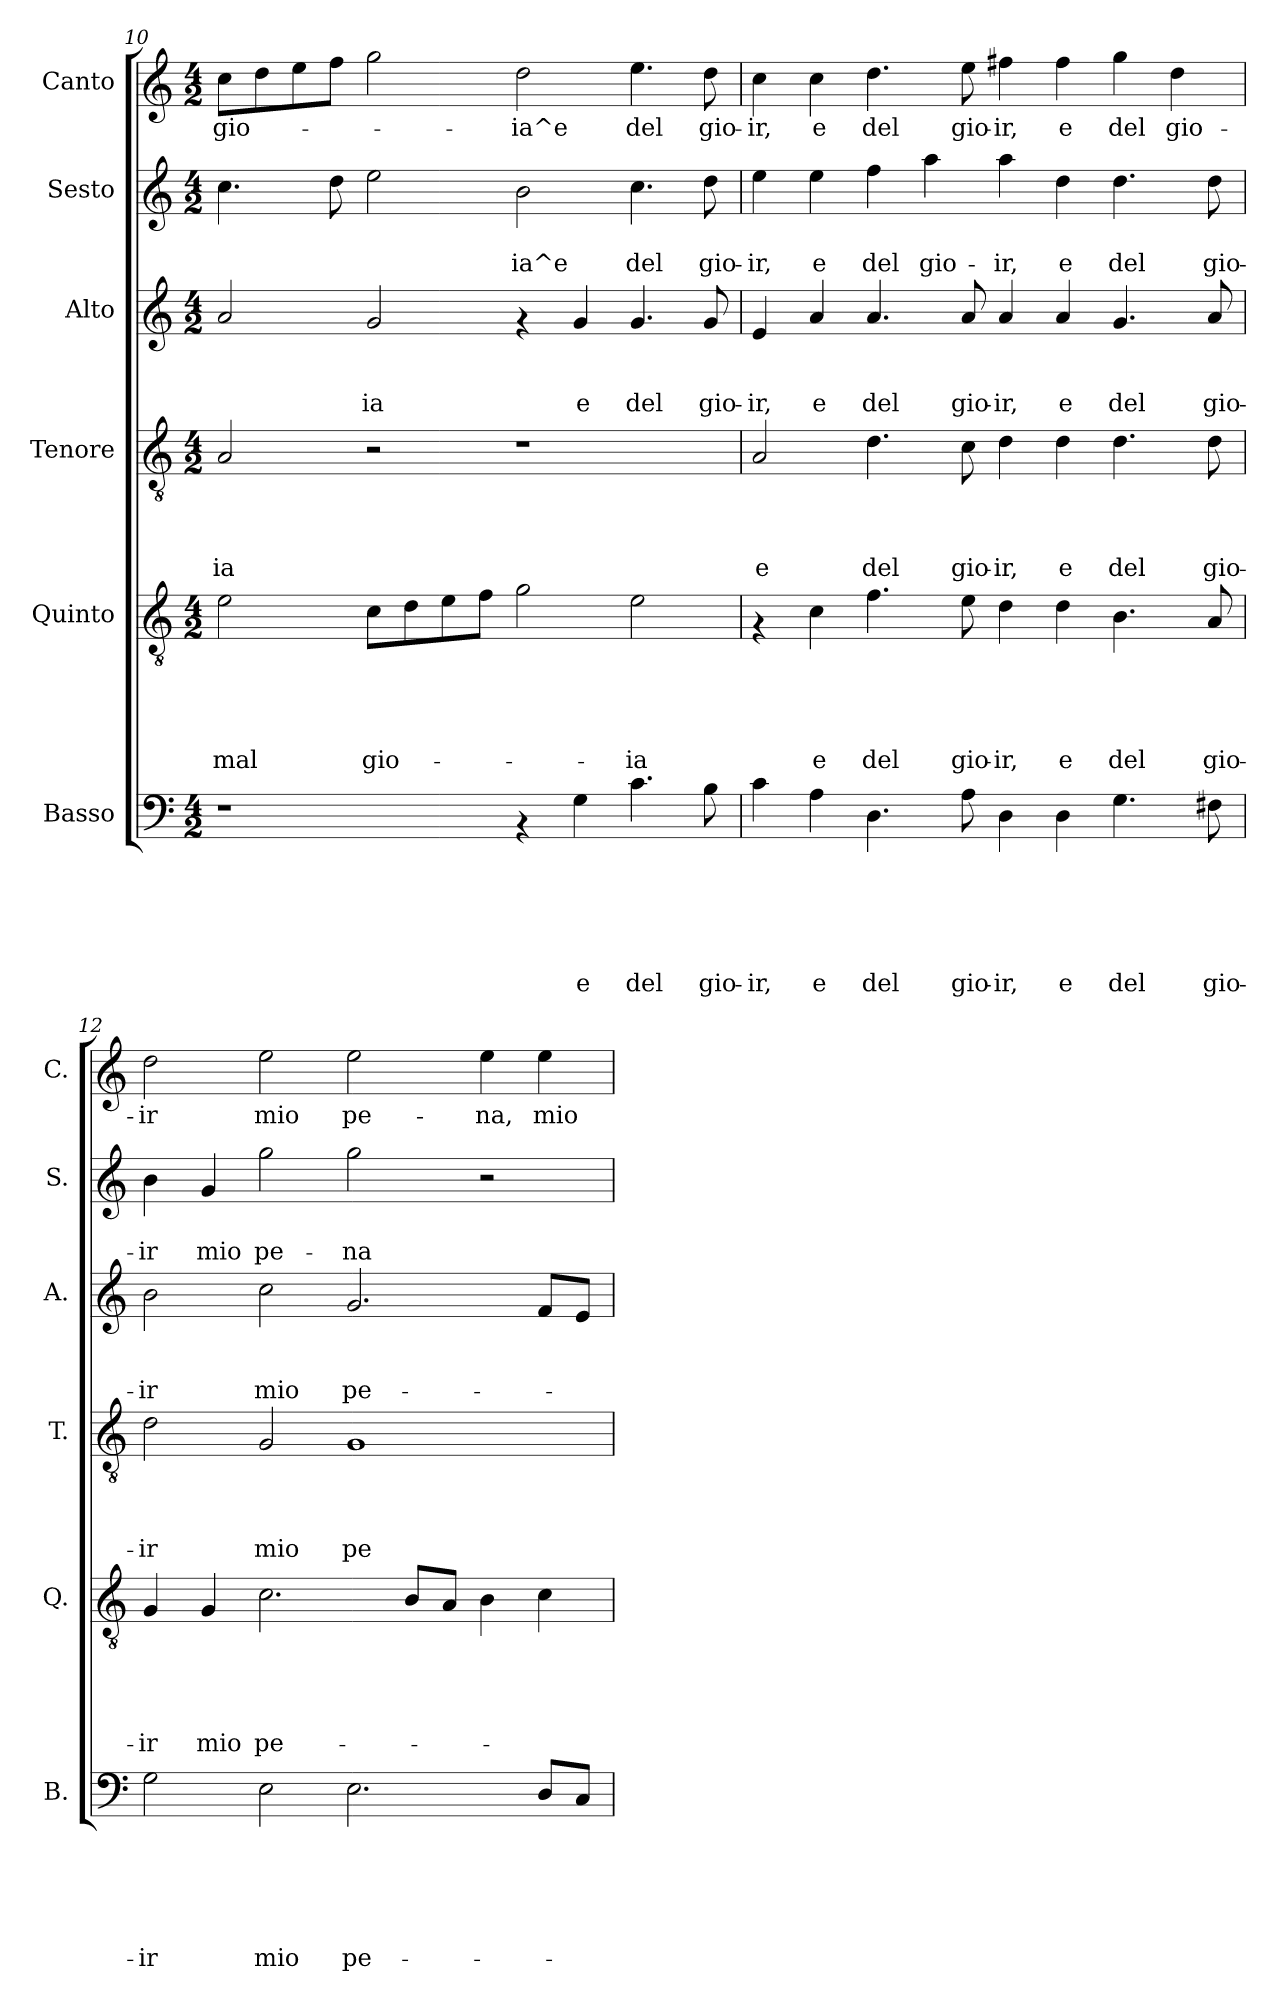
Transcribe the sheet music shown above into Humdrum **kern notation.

**kern	**text	**text	**text	**text	**text	**text	**kern	**text	**text	**text	**text	**text	**kern	**text	**text	**text	**text	**kern	**text	**text	**text	**kern	**text	**text	**kern	**text
*part6	*part6	*part6	*part6	*part6	*part6	*part6	*part5	*part5	*part5	*part5	*part5	*part5	*part4	*part4	*part4	*part4	*part4	*part3	*part3	*part3	*part3	*part2	*part2	*part2	*part1	*part1
*staff6	*staff6	*staff6	*staff6	*staff6	*staff6	*staff6	*staff5	*staff5	*staff5	*staff5	*staff5	*staff5	*staff4	*staff4	*staff4	*staff4	*staff4	*staff3	*staff3	*staff3	*staff3	*staff2	*staff2	*staff2	*staff1	*staff1
*I"Basso	*	*	*	*	*	*	*I"Quinto	*	*	*	*	*	*I"Tenore	*	*	*	*	*I"Alto	*	*	*	*I"Sesto	*	*	*I"Canto	*
*I'B.	*	*	*	*	*	*	*I'Q.	*	*	*	*	*	*I'T.	*	*	*	*	*I'A.	*	*	*	*I'S.	*	*	*I'C.	*
*clefF4	*	*	*	*	*	*	*clefGv2	*	*	*	*	*	*clefGv2	*	*	*	*	*clefG2	*	*	*	*clefG2	*	*	*clefG2	*
*k[]	*	*	*	*	*	*	*k[]	*	*	*	*	*	*k[]	*	*	*	*	*k[]	*	*	*	*k[]	*	*	*k[]	*
*C:	*	*	*	*	*	*	*C:	*	*	*	*	*	*C:	*	*	*	*	*C:	*	*	*	*C:	*	*	*C:	*
*M4/2	*	*	*	*	*	*	*M4/2	*	*	*	*	*	*M4/2	*	*	*	*	*M4/2	*	*	*	*M4/2	*	*	*M4/2	*
=10	=10	=10	=10	=10	=10	=10	=10	=10	=10	=10	=10	=10	=10	=10	=10	=10	=10	=10	=10	=10	=10	=10	=10	=10	=10	=10
!	!	!	!	!	!	!	!	!	!	!	!	!LO:LY:b	!	!	!	!	!LO:LY:b	!	!	!	!	!	!	!	!	!LO:LY:b
1r	.	.	.	.	.	.	2e\	.	.	.	.	mal	2A/	.	.	.	-ia	2a/	.	.	.	4.cc\	.	.	8cc\L	gio-
.	.	.	.	.	.	.	.	.	.	.	.	.	.	.	.	.	.	.	.	.	.	.	.	.	8dd\	.
.	.	.	.	.	.	.	.	.	.	.	.	.	.	.	.	.	.	.	.	.	.	.	.	.	8ee\	.
.	.	.	.	.	.	.	.	.	.	.	.	.	.	.	.	.	.	.	.	.	.	8dd\	.	.	8ff\J	.
!	!	!	!	!	!	!	!	!	!	!	!	!LO:LY:b	!	!	!	!	!	!	!	!	!LO:LY:b	!	!	!	!	!
.	.	.	.	.	.	.	8c\L	.	.	.	.	gio-	2r	.	.	.	.	2g/	.	.	-ia	2ee\	.	.	2gg\	.
.	.	.	.	.	.	.	8d\	.	.	.	.	.	.	.	.	.	.	.	.	.	.	.	.	.	.	.
.	.	.	.	.	.	.	8e\	.	.	.	.	.	.	.	.	.	.	.	.	.	.	.	.	.	.	.
.	.	.	.	.	.	.	8f\J	.	.	.	.	.	.	.	.	.	.	.	.	.	.	.	.	.	.	.
!	!	!	!	!	!	!	!	!	!	!	!	!	!	!	!	!	!	!	!	!	!	!	!	!LO:LY:b	!	!LO:LY:b
4rAA	.	.	.	.	.	.	2g\	.	.	.	.	.	1r	.	.	.	.	4rf	.	.	.	2b\	.	-ia^e	2dd\	-ia^e
!	!	!	!	!	!	!LO:LY:b	!	!	!	!	!	!	!	!	!	!	!	!	!	!	!LO:LY:b	!	!	!	!	!
4G\	.	.	.	.	.	e	.	.	.	.	.	.	.	.	.	.	.	4g/	.	.	e	.	.	.	.	.
!	!	!	!	!	!	!LO:LY:b	!	!	!	!	!	!LO:LY:b	!	!	!	!	!	!	!	!	!LO:LY:b	!	!	!LO:LY:b	!	!LO:LY:b
4.c\	.	.	.	.	.	del	2e\	.	.	.	.	-ia	.	.	.	.	.	4.g/	.	.	del	4.cc\	.	del	4.ee\	del
!	!	!	!	!	!	!LO:LY:b	!	!	!	!	!	!	!	!	!	!	!	!	!	!	!LO:LY:b	!	!	!LO:LY:b	!	!LO:LY:b
8B\	.	.	.	.	.	gio-	.	.	.	.	.	.	.	.	.	.	.	8g/	.	.	gio-	8dd\	.	gio-	8dd\	gio-
!!LO:PB:g=z
=11	=11	=11	=11	=11	=11	=11	=11	=11	=11	=11	=11	=11	=11	=11	=11	=11	=11	=11	=11	=11	=11	=11	=11	=11	=11	=11
!	!	!	!	!	!	!LO:LY:b	!	!	!	!	!	!	!	!	!	!	!LO:LY:b	!	!	!	!LO:LY:b	!	!	!LO:LY:b	!	!LO:LY:b
4c\	.	.	.	.	.	-ir,	4rF	.	.	.	.	.	2A/	.	.	.	e	4e/	.	.	-ir,	4ee\	.	-ir,	4cc\	-ir,
!	!	!	!	!	!	!LO:LY:b	!	!	!	!	!	!LO:LY:b	!	!	!	!	!	!	!	!	!LO:LY:b	!	!	!LO:LY:b	!	!LO:LY:b
4A\	.	.	.	.	.	e	4c\	.	.	.	.	e	.	.	.	.	.	4a/	.	.	e	4ee\	.	e	4cc\	e
!	!	!	!	!	!	!LO:LY:b	!	!	!	!	!	!LO:LY:b	!	!	!	!	!LO:LY:b	!	!	!	!LO:LY:b	!	!	!LO:LY:b	!	!LO:LY:b
4.D\	.	.	.	.	.	del	4.f\	.	.	.	.	del	4.d\	.	.	.	del	4.a/	.	.	del	4ff\	.	del	4.dd\	del
!	!	!	!	!	!	!	!	!	!	!	!	!	!	!	!	!	!	!	!	!	!	!	!	!LO:LY:b	!	!
.	.	.	.	.	.	.	.	.	.	.	.	.	.	.	.	.	.	.	.	.	.	4aa\	.	gio-	.	.
!	!	!	!	!	!	!LO:LY:b	!	!	!	!	!	!LO:LY:b	!	!	!	!	!LO:LY:b	!	!	!	!LO:LY:b	!	!	!	!	!LO:LY:b
8A\	.	.	.	.	.	gio-	8e\	.	.	.	.	gio-	8c\	.	.	.	gio-	8a/	.	.	gio-	.	.	.	8ee\	gio-
!	!	!	!	!	!	!LO:LY:b	!	!	!	!	!	!LO:LY:b	!	!	!	!	!LO:LY:b	!	!	!	!LO:LY:b	!	!	!LO:LY:b	!	!LO:LY:b
4D\	.	.	.	.	.	-ir,	4d\	.	.	.	.	-ir,	4d\	.	.	.	-ir,	4a/	.	.	-ir,	4aa\	.	-ir,	4ff#X\	-ir,
!	!	!	!	!	!	!LO:LY:b	!	!	!	!	!	!LO:LY:b	!	!	!	!	!LO:LY:b	!	!	!	!LO:LY:b	!	!	!LO:LY:b	!	!LO:LY:b
4D\	.	.	.	.	.	e	4d\	.	.	.	.	e	4d\	.	.	.	e	4a/	.	.	e	4dd\	.	e	4ff#\	e
!	!	!	!	!	!	!LO:LY:b	!	!	!	!	!	!LO:LY:b	!	!	!	!	!LO:LY:b	!	!	!	!LO:LY:b	!	!	!LO:LY:b	!	!LO:LY:b
4.G\	.	.	.	.	.	del	4.B\	.	.	.	.	del	4.d\	.	.	.	del	4.g/	.	.	del	4.dd\	.	del	4gg\	del
!	!	!	!	!	!	!	!	!	!	!	!	!	!	!	!	!	!	!	!	!	!	!	!	!	!	!LO:LY:b
.	.	.	.	.	.	.	.	.	.	.	.	.	.	.	.	.	.	.	.	.	.	.	.	.	4dd\	gio-
!	!	!	!	!	!	!LO:LY:b	!	!	!	!	!	!LO:LY:b	!	!	!	!	!LO:LY:b	!	!	!	!LO:LY:b	!	!	!LO:LY:b	!	!
8F#X\	.	.	.	.	.	gio-	8A/	.	.	.	.	gio-	8d\	.	.	.	gio-	8a/	.	.	gio-	8dd\	.	gio-	.	.
=12	=12	=12	=12	=12	=12	=12	=12	=12	=12	=12	=12	=12	=12	=12	=12	=12	=12	=12	=12	=12	=12	=12	=12	=12	=12	=12
!	!	!	!	!	!	!LO:LY:b	!	!	!	!	!	!LO:LY:b	!	!	!	!	!LO:LY:b	!	!	!	!LO:LY:b	!	!	!LO:LY:b	!	!LO:LY:b
2G\	.	.	.	.	.	-ir	4G/	.	.	.	.	-ir	2d\	.	.	.	-ir	2b\	.	.	-ir	4b\	.	-ir	2dd\	-ir
!	!	!	!	!	!	!	!	!	!	!	!	!LO:LY:b	!	!	!	!	!	!	!	!	!	!	!	!LO:LY:b	!	!
.	.	.	.	.	.	.	4G/	.	.	.	.	mio	.	.	.	.	.	.	.	.	.	4g/	.	mio	.	.
!	!	!	!	!	!	!LO:LY:b	!	!	!	!	!	!LO:LY:b	!	!	!	!	!LO:LY:b	!	!	!	!LO:LY:b	!	!	!LO:LY:b	!	!LO:LY:b
2E\	.	.	.	.	.	mio	2.c\	.	.	.	.	pe-	2G/	.	.	.	mio	2cc\	.	.	mio	2gg\	.	pe-	2ee\	mio
!	!	!	!	!	!	!LO:LY:b	!	!	!	!	!	!	!	!	!	!	!LO:LY:b	!	!	!	!LO:LY:b	!	!	!LO:LY:b	!	!LO:LY:b
2.E\	.	.	.	.	.	pe-	.	.	.	.	.	.	1G	.	.	.	pe-	2.g/	.	.	pe-	2gg\	.	-na	2ee\	pe-
.	.	.	.	.	.	.	8B/L	.	.	.	.	.	.	.	.	.	.	.	.	.	.	.	.	.	.	.
.	.	.	.	.	.	.	8A/J	.	.	.	.	.	.	.	.	.	.	.	.	.	.	.	.	.	.	.
!	!	!	!	!	!	!	!	!	!	!	!	!	!	!	!	!	!	!	!	!	!	!	!	!	!	!LO:LY:b
.	.	.	.	.	.	.	4B\	.	.	.	.	.	.	.	.	.	.	.	.	.	.	2r	.	.	4ee\	-na,
!	!	!	!	!	!	!	!	!	!	!	!	!	!	!	!	!	!	!	!	!	!	!	!	!	!	!LO:LY:b
8D/L	.	.	.	.	.	.	4c\	.	.	.	.	.	.	.	.	.	.	8f/L	.	.	.	.	.	.	4ee\	mio
8C/J	.	.	.	.	.	.	.	.	.	.	.	.	.	.	.	.	.	8e/J	.	.	.	.	.	.	.	.
=	=	=	=	=	=	=	=	=	=	=	=	=	=	=	=	=	=	=	=	=	=	=	=	=	=	=
*-	*-	*-	*-	*-	*-	*-	*-	*-	*-	*-	*-	*-	*-	*-	*-	*-	*-	*-	*-	*-	*-	*-	*-	*-	*-	*-
